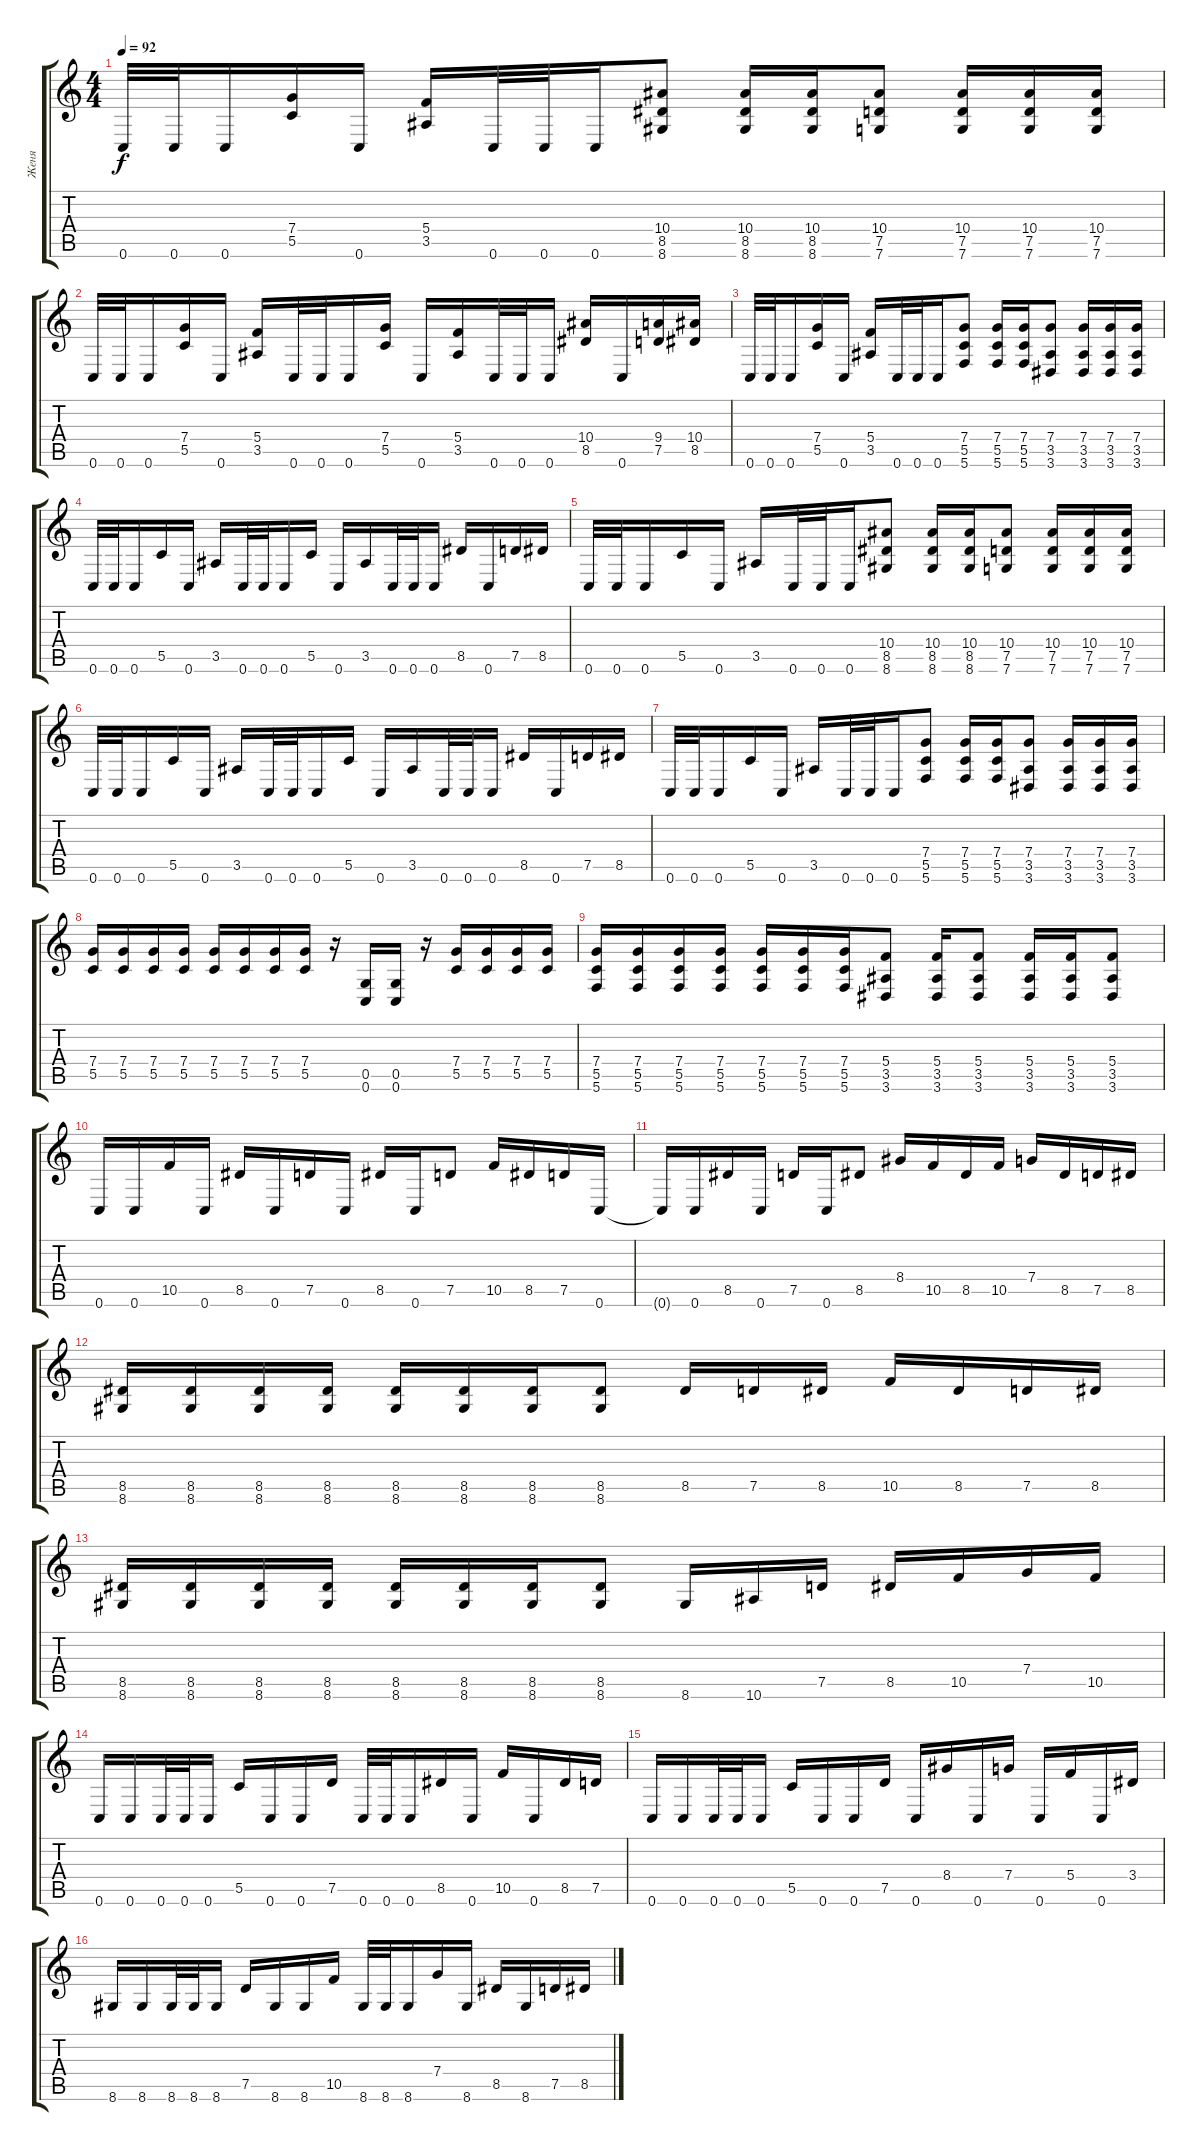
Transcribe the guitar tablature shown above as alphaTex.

\track ("Женя" "Женя") {instrument distortionguitar}
\staff {score tabs}
\tuning (D4 A3 F3 C3 G2 C2) {hide}
\ts (4 4)
\tempo 92
\clef g2
\ks c
0.6.32{dy f} 0.6.32 0.6.16 (7.4 5.5).16 0.6.16 (5.4 3.5).16 0.6.32 0.6.32 0.6.16 (10.4 8.5 8.6).8 (10.4 8.5 8.6).16 (10.4 8.5 8.6).16 (10.4 7.5 7.6).8 (10.4 7.5 7.6).16 (10.4 7.5 7.6).16 (10.4 7.5 7.6).16 |
0.6.32 0.6.32 0.6.16 (7.4 5.5).16 0.6.16 (5.4 3.5).16 0.6.32 0.6.32 0.6.16 (7.4 5.5).16 0.6.16 (5.4 3.5).16 0.6.32 0.6.32 0.6.16 (10.4 8.5).16 0.6.16 (9.4 7.5).16 (10.4 8.5).16 |
0.6.32 0.6.32 0.6.16 (7.4 5.5).16 0.6.16 (5.4 3.5).16 0.6.32 0.6.32 0.6.16 (7.4 5.5 5.6).8 (7.4 5.5 5.6).16 (7.4 5.5 5.6).16 (7.4 3.5 3.6).8 (7.4 3.5 3.6).16 (7.4 3.5 3.6).16 (7.4 3.5 3.6).16 |
0.6.32 0.6.32 0.6.16 5.5.16 0.6.16 3.5.16 0.6.32 0.6.32 0.6.16 5.5.16 0.6.16 3.5.16 0.6.32 0.6.32 0.6.16 8.5.16 0.6.16 7.5.16 8.5.16 |
0.6.32 0.6.32 0.6.16 5.5.16 0.6.16 3.5.16 0.6.32 0.6.32 0.6.16 (10.4 8.5 8.6).8 (10.4 8.5 8.6).16 (10.4 8.5 8.6).16 (10.4 7.5 7.6).8 (10.4 7.5 7.6).16 (10.4 7.5 7.6).16 (10.4 7.5 7.6).16 |
0.6.32 0.6.32 0.6.16 5.5.16 0.6.16 3.5.16 0.6.32 0.6.32 0.6.16 5.5.16 0.6.16 3.5.16 0.6.32 0.6.32 0.6.16 8.5.16 0.6.16 7.5.16 8.5.16 |
0.6.32 0.6.32 0.6.16 5.5.16 0.6.16 3.5.16 0.6.32 0.6.32 0.6.16 (7.4 5.5 5.6).8 (7.4 5.5 5.6).16 (7.4 5.5 5.6).16 (7.4 3.5 3.6).8 (7.4 3.5 3.6).16 (7.4 3.5 3.6).16 (7.4 3.5 3.6).16 |
(7.4 5.5).16 (7.4 5.5).16 (7.4 5.5).16 (7.4 5.5).16 (7.4 5.5).16 (7.4 5.5).16 (7.4 5.5).16 (7.4 5.5).16 r.16 (0.5 0.6).16 (0.5 0.6).16 r.16 (7.4 5.5).16 (7.4 5.5).16 (7.4 5.5).16 (7.4 5.5).16 |
(7.4 5.5 5.6).16 (7.4 5.5 5.6).16 (7.4 5.5 5.6).16 (7.4 5.5 5.6).16 (7.4 5.5 5.6).16 (7.4 5.5 5.6).16 (7.4 5.5 5.6).16 (5.4 3.5 3.6).8 (5.4 3.5 3.6).16 (5.4 3.5 3.6).8 (5.4 3.5 3.6).16 (5.4 3.5 3.6).16 (5.4 3.5 3.6).8 |
0.6.16 0.6.16 10.5.16 0.6.16 8.5.16 0.6.16 7.5.16 0.6.16 8.5.16 0.6.16 7.5.8 10.5.16 8.5.16 7.5.16 0.6.16 |
0.6{t}.16 0.6.16 8.5.16 0.6.16 7.5.16 0.6.16 8.5.8 8.4.16 10.5.16 8.5.16 10.5.16 7.4.16 8.5.16 7.5.16 8.5.16 |
(8.5 8.6).16 (8.5 8.6).16 (8.5 8.6).16 (8.5 8.6).16 (8.5 8.6).16 (8.5 8.6).16 (8.5 8.6).16 (8.5 8.6).8 8.5.16 7.5.16 8.5.16 10.5.16 8.5.16 7.5.16 8.5.16 |
(8.5 8.6).16 (8.5 8.6).16 (8.5 8.6).16 (8.5 8.6).16 (8.5 8.6).16 (8.5 8.6).16 (8.5 8.6).16 (8.5 8.6).8 8.6.16 10.6.16 7.5.16 8.5.16 10.5.16 7.4.16 10.5.16 |
0.6.16 0.6.16 0.6.32 0.6.32 0.6.16 5.5.16 0.6.16 0.6.16 7.5.16 0.6.32 0.6.32 0.6.16 8.5.16 0.6.16 10.5.16 0.6.16 8.5.16 7.5.16 |
0.6.16 0.6.16 0.6.32 0.6.32 0.6.16 5.5.16 0.6.16 0.6.16 7.5.16 0.6.16 8.4.16 0.6.16 7.4.16 0.6.16 5.4.16 0.6.16 3.4.16 |
8.6.16 8.6.16 8.6.32 8.6.32 8.6.16 7.5.16 8.6.16 8.6.16 10.5.16 8.6.32 8.6.32 8.6.16 7.4.16 8.6.16 8.5.16 8.6.16 7.5.16 8.5.16
